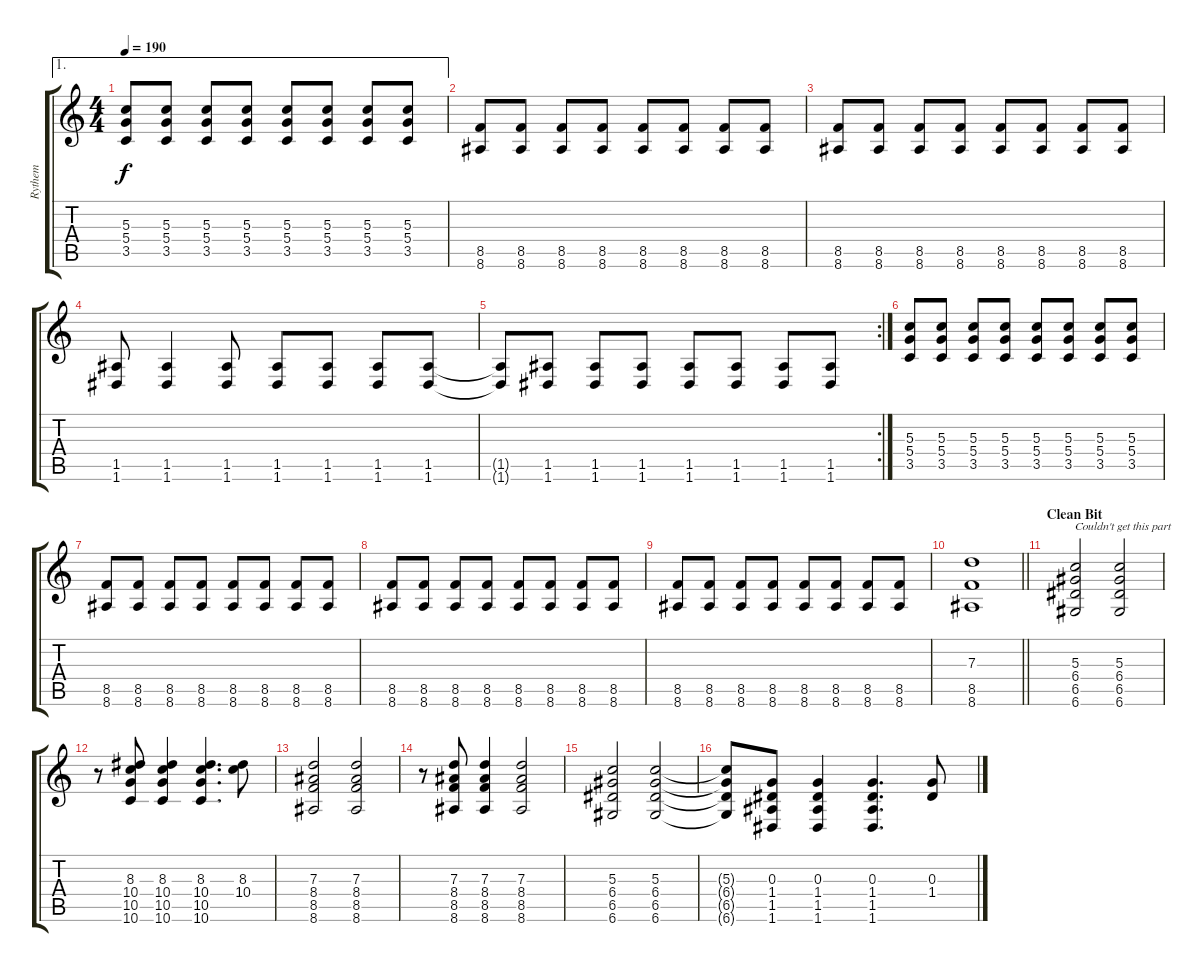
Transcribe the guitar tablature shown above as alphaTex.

\track ("Rythem" "Rythem") {instrument distortionguitar}
\staff {score tabs}
\tuning (E4 B3 G3 D3 A2 D2) {hide}
\ae 1
\ts (4 4)
\tempo 190
\clef g2
\ks c
(5.3 5.4 3.5).8{dy f} (5.3 5.4 3.5).8 (5.3 5.4 3.5).8 (5.3 5.4 3.5).8 (5.3 5.4 3.5).8 (5.3 5.4 3.5).8 (5.3 5.4 3.5).8 (5.3 5.4 3.5).8 |
(8.5 8.6).8 (8.5 8.6).8 (8.5 8.6).8 (8.5 8.6).8 (8.5 8.6).8 (8.5 8.6).8 (8.5 8.6).8 (8.5 8.6).8 |
(8.5 8.6).8 (8.5 8.6).8 (8.5 8.6).8 (8.5 8.6).8 (8.5 8.6).8 (8.5 8.6).8 (8.5 8.6).8 (8.5 8.6).8 |
(1.5 1.6).8 (1.5 1.6).4 (1.5 1.6).8 (1.5 1.6).8 (1.5 1.6).8 (1.5 1.6).8 (1.5 1.6).8 |
\rc 2
(1.5{t} 1.6{t}).8 (1.5 1.6).8 (1.5 1.6).8 (1.5 1.6).8 (1.5 1.6).8 (1.5 1.6).8 (1.5 1.6).8 (1.5 1.6).8 |
(5.3 5.4 3.5).8 (5.3 5.4 3.5).8 (5.3 5.4 3.5).8 (5.3 5.4 3.5).8 (5.3 5.4 3.5).8 (5.3 5.4 3.5).8 (5.3 5.4 3.5).8 (5.3 5.4 3.5).8 |
(8.5 8.6).8 (8.5 8.6).8 (8.5 8.6).8 (8.5 8.6).8 (8.5 8.6).8 (8.5 8.6).8 (8.5 8.6).8 (8.5 8.6).8 |
(8.5 8.6).8 (8.5 8.6).8 (8.5 8.6).8 (8.5 8.6).8 (8.5 8.6).8 (8.5 8.6).8 (8.5 8.6).8 (8.5 8.6).8 |
(8.5 8.6).8 (8.5 8.6).8 (8.5 8.6).8 (8.5 8.6).8 (8.5 8.6).8 (8.5 8.6).8 (8.5 8.6).8 (8.5 8.6).8 |
\barLineRight lightlight
(7.3 8.5 8.6).1 |
\section ("" "Clean Bit")
(5.3 6.4 6.5 6.6).2{txt "Couldn't get this part" instrument electricguitarjazz} (5.3 6.4 6.5 6.6).2 |
r.8 (8.3 10.4 10.5 10.6).8 (8.3 10.4 10.5 10.6).4 (8.3 10.4 10.5 10.6).4{d} (8.3 10.4).8 |
(7.3 8.4 8.5 8.6).2 (7.3 8.4 8.5 8.6).2 |
r.8 (7.3 8.4 8.5 8.6).8 (7.3 8.4 8.5 8.6).4 (7.3 8.4 8.5 8.6).2 |
(5.3 6.4 6.5 6.6).2{instrument electricguitarjazz} (5.3 6.4 6.5 6.6).2 |
(5.3{t} 6.4{t} 6.5{t} 6.6{t}).8 (0.3 1.4 1.5 1.6).8 (0.3 1.4 1.5 1.6).4 (0.3 1.4 1.5 1.6).4{d} (0.3 1.4).8
